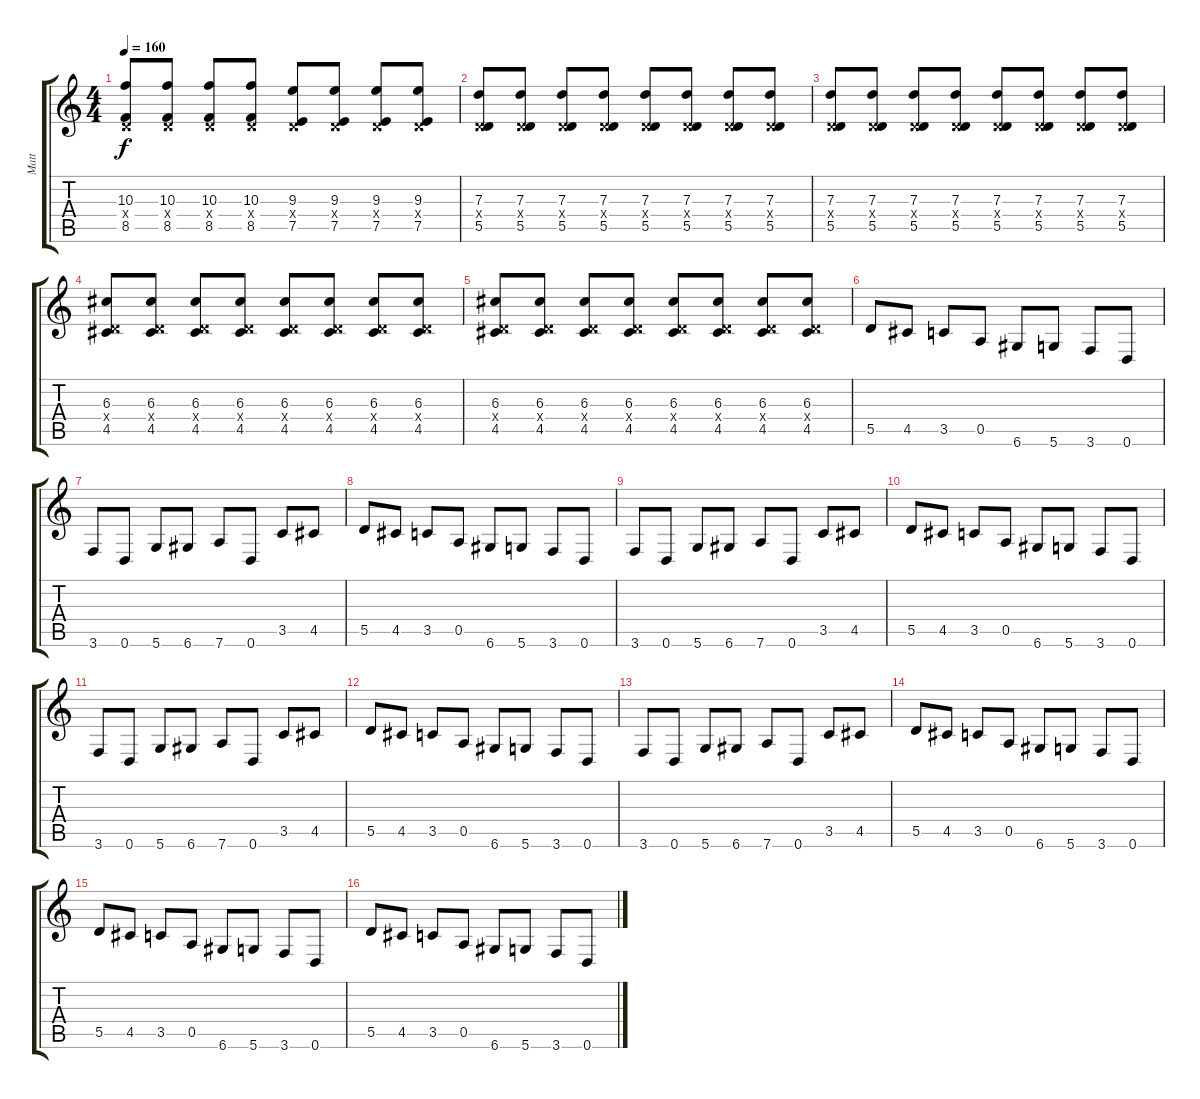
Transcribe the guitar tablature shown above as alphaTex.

\track ("Matt" "Matt") {instrument distortionguitar}
\staff {score tabs}
\tuning (E4 B3 G3 D3 A2 D2) {hide}
\ts (4 4)
\tempo 160
\clef g2
\ks c
(10.3 0.4{x} 8.5).8{dy f} (10.3 0.4{x} 8.5).8 (10.3 0.4{x} 8.5).8 (10.3 0.4{x} 8.5).8 (9.3 0.4{x} 7.5).8 (9.3 0.4{x} 7.5).8 (9.3 0.4{x} 7.5).8 (9.3 0.4{x} 7.5).8 |
(7.3 0.4{x} 5.5).8 (7.3 0.4{x} 5.5).8 (7.3 0.4{x} 5.5).8 (7.3 0.4{x} 5.5).8 (7.3 0.4{x} 5.5).8 (7.3 0.4{x} 5.5).8 (7.3 0.4{x} 5.5).8 (7.3 0.4{x} 5.5).8 |
(7.3 0.4{x} 5.5).8 (7.3 0.4{x} 5.5).8 (7.3 0.4{x} 5.5).8 (7.3 0.4{x} 5.5).8 (7.3 0.4{x} 5.5).8 (7.3 0.4{x} 5.5).8 (7.3 0.4{x} 5.5).8 (7.3 0.4{x} 5.5).8 |
(6.3 0.4{x} 4.5).8 (6.3 0.4{x} 4.5).8 (6.3 0.4{x} 4.5).8 (6.3 0.4{x} 4.5).8 (6.3 0.4{x} 4.5).8 (6.3 0.4{x} 4.5).8 (6.3 0.4{x} 4.5).8 (6.3 0.4{x} 4.5).8 |
(6.3 0.4{x} 4.5).8 (6.3 0.4{x} 4.5).8 (6.3 0.4{x} 4.5).8 (6.3 0.4{x} 4.5).8 (6.3 0.4{x} 4.5).8 (6.3 0.4{x} 4.5).8 (6.3 0.4{x} 4.5).8 (6.3 0.4{x} 4.5).8 |
5.5.8 4.5.8 3.5.8 0.5.8 6.6.8 5.6.8 3.6.8 0.6.8 |
3.6.8 0.6.8 5.6.8 6.6.8 7.6.8 0.6.8 3.5.8 4.5.8 |
5.5.8 4.5.8 3.5.8 0.5.8 6.6.8 5.6.8 3.6.8 0.6.8 |
3.6.8 0.6.8 5.6.8 6.6.8 7.6.8 0.6.8 3.5.8 4.5.8 |
5.5.8 4.5.8 3.5.8 0.5.8 6.6.8 5.6.8 3.6.8 0.6.8 |
3.6.8 0.6.8 5.6.8 6.6.8 7.6.8 0.6.8 3.5.8 4.5.8 |
5.5.8 4.5.8 3.5.8 0.5.8 6.6.8 5.6.8 3.6.8 0.6.8 |
3.6.8 0.6.8 5.6.8 6.6.8 7.6.8 0.6.8 3.5.8 4.5.8 |
5.5.8 4.5.8 3.5.8 0.5.8 6.6.8 5.6.8 3.6.8 0.6.8 |
5.5.8 4.5.8 3.5.8 0.5.8 6.6.8 5.6.8 3.6.8 0.6.8 |
5.5.8 4.5.8 3.5.8 0.5.8 6.6.8 5.6.8 3.6.8 0.6.8
